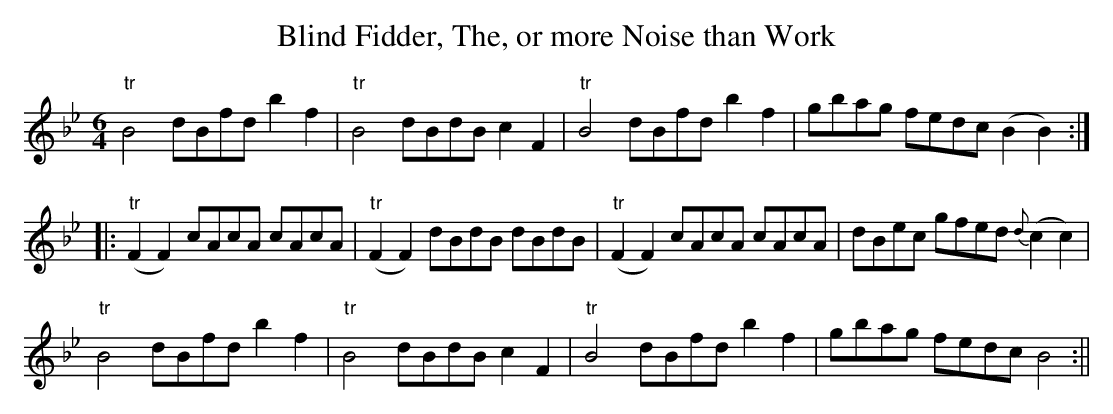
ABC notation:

X:1
T:Blind Fidder, The, or more Noise than Work
M:6/4
L:1/8
K:Bb
"tr"B4 dBfd b2f2|"tr"B4 dBdB c2F2|"tr"B4 dBfd b2f2|gbag fedc (B2 B2):|
|:"tr"(F2 F2) cAcA cAcA|"tr"(F2 F2) dBdB dBdB|"tr"(F2 F2) cAcA cAcA|dBec gfed {d}(c2c2)|
"tr"B4 dBfd b2f2|"tr"B4 dBdB c2F2|"tr"B4 dBfd b2f2|gbag fedc B4:||
